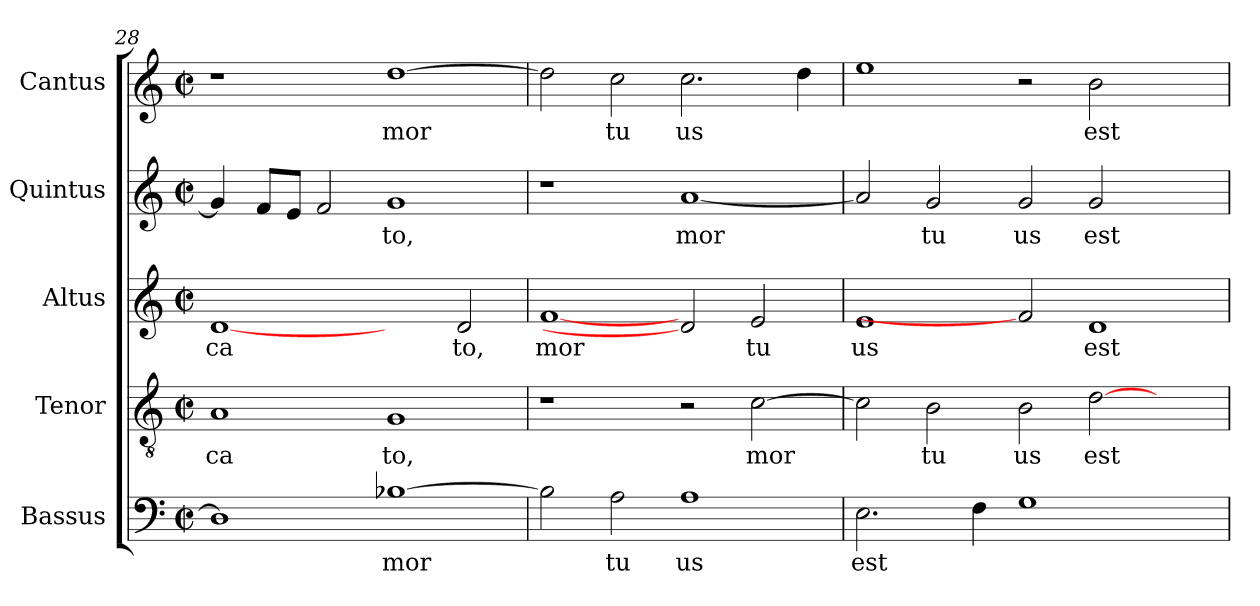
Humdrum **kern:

**kern	**text	**kern	**text	**kern	**text	**kern	**text	**kern	**text
*part5	*part5	*part4	*part4	*part3	*part3	*part2	*part2	*part1	*part1
*staff5	*staff5	*staff4	*staff4	*staff3	*staff3	*staff2	*staff2	*staff1	*staff1
*I"Bassus	*	*I"Tenor	*	*I"Altus	*	*I"Quintus	*	*I"Cantus	*
!!LO:PB:g=z
*clefF4	*	*clefGv2	*	*clefG2	*	*clefG2	*	*clefG2	*
*k[]	*	*k[]	*	*k[]	*	*k[]	*	*k[]	*
*C:	*	*C:	*	*C:	*	*C:	*	*C:	*
*M2/2	*	*M2/2	*	*M2/2	*	*M2/2	*	*M2/2	*
*met(c|)	*	*met(c|)	*	*met(c|)	*	*met(c|)	*	*met(c|)	*
=28	=28	=28	=28	=28	=28	=28	=28	=28	=28
!	!LO:LY:b:cj	!	!LO:LY:b:cj	!	!LO:LY:b:cj	!	!LO:LY:b:cj	!	!
1D]	.	1A	ca	[1d	ca	4g/]	.	1r	.
!	!	!	!	!	!	!	!LO:LY:b:cj	!	!
.	.	.	.	.	.	8f/L	.	.	.
!	!	!	!	!	!	!	!LO:LY:b:cj	!	!
.	.	.	.	.	.	8e/J	.	.	.
!	!	!	!	!	!	!	!LO:LY:b:cj	!	!
.	.	.	.	.	.	2f/	.	.	.
!	!LO:LY:b:cj	!	!LO:LY:b:cj	!	!	!	!LO:LY:b:cj	!	!LO:LY:b:cj
[>1B-X	mor	1G	to,	2ryy	.	1g	to,	[>1dd	mor
!	!	!	!	!	!LO:LY:b:cj	!	!	!	!
.	.	.	.	2d/	to,	.	.	.	.
=29	=29	=29	=29	=29	=29	=29	=29	=29	=29
!	!LO:LY:b:cj	!	!	!	!LO:LY:b:cj	!	!	!	!LO:LY:b:cj
2B-\]	.	1r	.	[1f	mor	1r	.	2dd\]	.
!	!LO:LY:b:cj	!	!	!	!	!	!	!	!LO:LY:b:cj
2A\	tu	.	.	.	.	.	.	2cc\	tu
!	!LO:LY:b:cj	!	!	!	!	!	!LO:LY:b:cj	!	!LO:LY:b:cj
1A	us	2r	.	2d]	.	[<1a	mor	2.cc\	us
!	!	!	!LO:LY:b:cj	!	!LO:LY:b:cj	!	!	!	!
.	.	[>2c\	mor	2e/	tu	.	.	.	.
!	!	!	!	!	!	!	!	!	!LO:LY:b:cj
.	.	.	.	.	.	.	.	4dd\	.
=30	=30	=30	=30	=30	=30	=30	=30	=30	=30
!	!LO:LY:b:cj	!	!LO:LY:b:cj	!	!LO:LY:b:cj	!	!LO:LY:b:cj	!	!LO:LY:b:cj
2.E\	est	2c\]	.	1e	us	2a/]	.	1ee	.
!	!	!	!LO:LY:b:cj	!	!	!	!LO:LY:b:cj	!	!
.	.	2B\	tu	.	.	2g/	tu	.	.
!	!LO:LY:b:cj	!	!	!	!	!	!	!	!
4F\	.	.	.	.	.	.	.	.	.
!	!LO:LY:b:cj	!	!LO:LY:b:cj	!	!	!	!LO:LY:b:cj	!	!
1G	.	2B\	us	2f]	.	2g/	us	2r	.
!	!	!	!LO:LY:b:cj	!	!LO:LY:b:cj	!	!LO:LY:b:cj	!	!LO:LY:b:cj
.	.	[>2d\	est	1d	est	2g/	est	2b\	est
2ryy	.	2ryy	.	.	.	2ryy	.	2ryy	.
=	=	=	=	=	=	=	=	=	=
*-	*-	*-	*-	*-	*-	*-	*-	*-	*-
